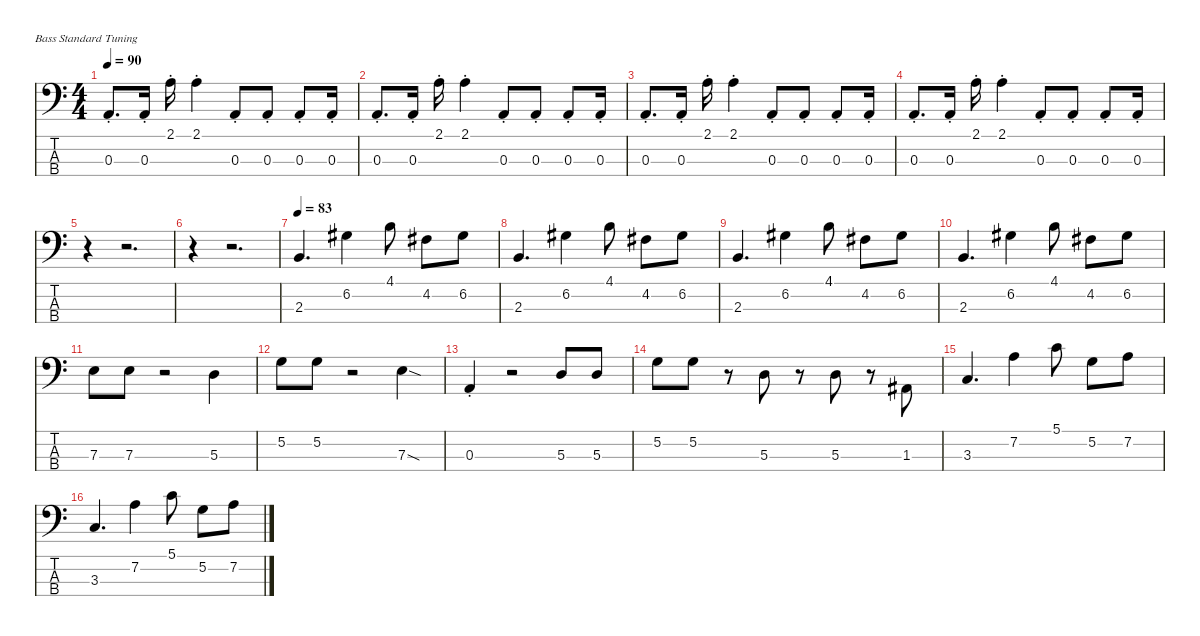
\defaultSystemsLayout 4
\hideDynamics
\bracketExtendMode nobrackets
\singleTrackTrackNamePolicy hidden
\multiTrackTrackNamePolicy hidden
\firstSystemTrackNameMode fullname
\firstSystemTrackNameOrientation horizontal
\otherSystemsTrackNameOrientation horizontal
\track ("Basse" "el.bs.") {instrument electricbassfinger}
\staff {score tabs}
\tuning (G2 D2 A1 E1)
\ts (4 4)
\tempo 90
\clef f4
\ks c
0.3{st}.8{d dy f instrument electricbassfinger beam Up} 0.3{st}.16{beam Up} 2.1{st}.16{beam Down} 2.1{st}.4{beam Down} 0.3{st}.8{dy mf beam Up} 0.3{st}.8{beam Up} 0.3{st}.8{beam Up} 0.3{st}.16{beam Up} |
0.3{st}.8{d dy f beam Up} 0.3{st}.16{beam Up} 2.1{st}.16{beam Down} 2.1{st}.4{beam Down} 0.3{st}.8{dy mf beam Up} 0.3{st}.8{beam Up} 0.3{st}.8{beam Up} 0.3{st}.16{beam Up} |
0.3{st}.8{d dy f beam Up} 0.3{st}.16{beam Up} 2.1{st}.16{beam Down} 2.1{st}.4{beam Down} 0.3{st}.8{dy mf beam Up} 0.3{st}.8{beam Up} 0.3{st}.8{beam Up} 0.3{st}.16{beam Up} |
0.3{st}.8{d dy f beam Up} 0.3{st}.16{beam Up} 2.1{st}.16{beam Down} 2.1{st}.4{beam Down} 0.3{st}.8{dy mf beam Up} 0.3{st}.8{beam Up} 0.3{st}.8{beam Up} 0.3{st}.16{beam Up} |
r.4{beam Down} r.2{d beam Down} |
r.4{beam Down} r.2{d beam Down} |
\tempo 83
2.3.4{d dy f beam Up} 6.2{acc #}.4{beam Down} 4.1.8{beam Down} 4.2{acc #}.8{beam Down} 6.2{acc #}.8{beam Down} |
2.3.4{d beam Up} 6.2{acc #}.4{beam Down} 4.1.8{beam Down} 4.2{acc #}.8{beam Down} 6.2{acc #}.8{beam Down} |
2.3.4{d beam Up} 6.2{acc #}.4{beam Down} 4.1.8{beam Down} 4.2{acc #}.8{beam Down} 6.2{acc #}.8{beam Down} |
2.3.4{d beam Up} 6.2{acc #}.4{beam Down} 4.1.8{beam Down} 4.2{acc #}.8{beam Down} 6.2{acc #}.8{beam Down} |
7.3.8{beam Down} 7.3.8{beam Down} r.2{beam Down} 5.3.4{beam Down} |
5.2.8{beam Down} 5.2.8{beam Down} r.2{beam Down} 7.3{sod}.4{beam Down} |
0.3{st}.4{beam Up} r.2{beam Up} 5.3.8{beam Up} 5.3.8{beam Up} |
5.2.8{beam Down} 5.2.8{beam Down} r.8{beam Down} 5.3.8{beam Down} r.8{beam Down} 5.3.8{beam Down} r.8{beam Down} 1.3{acc #}.8{beam Up} |
3.3.4{d beam Up} 7.2.4{beam Down} 5.1.8{beam Down} 5.2.8{beam Down} 7.2.8{beam Down} |
3.3.4{d beam Up} 7.2.4{beam Down} 5.1.8{beam Down} 5.2.8{beam Down} 7.2.8{beam Down}
